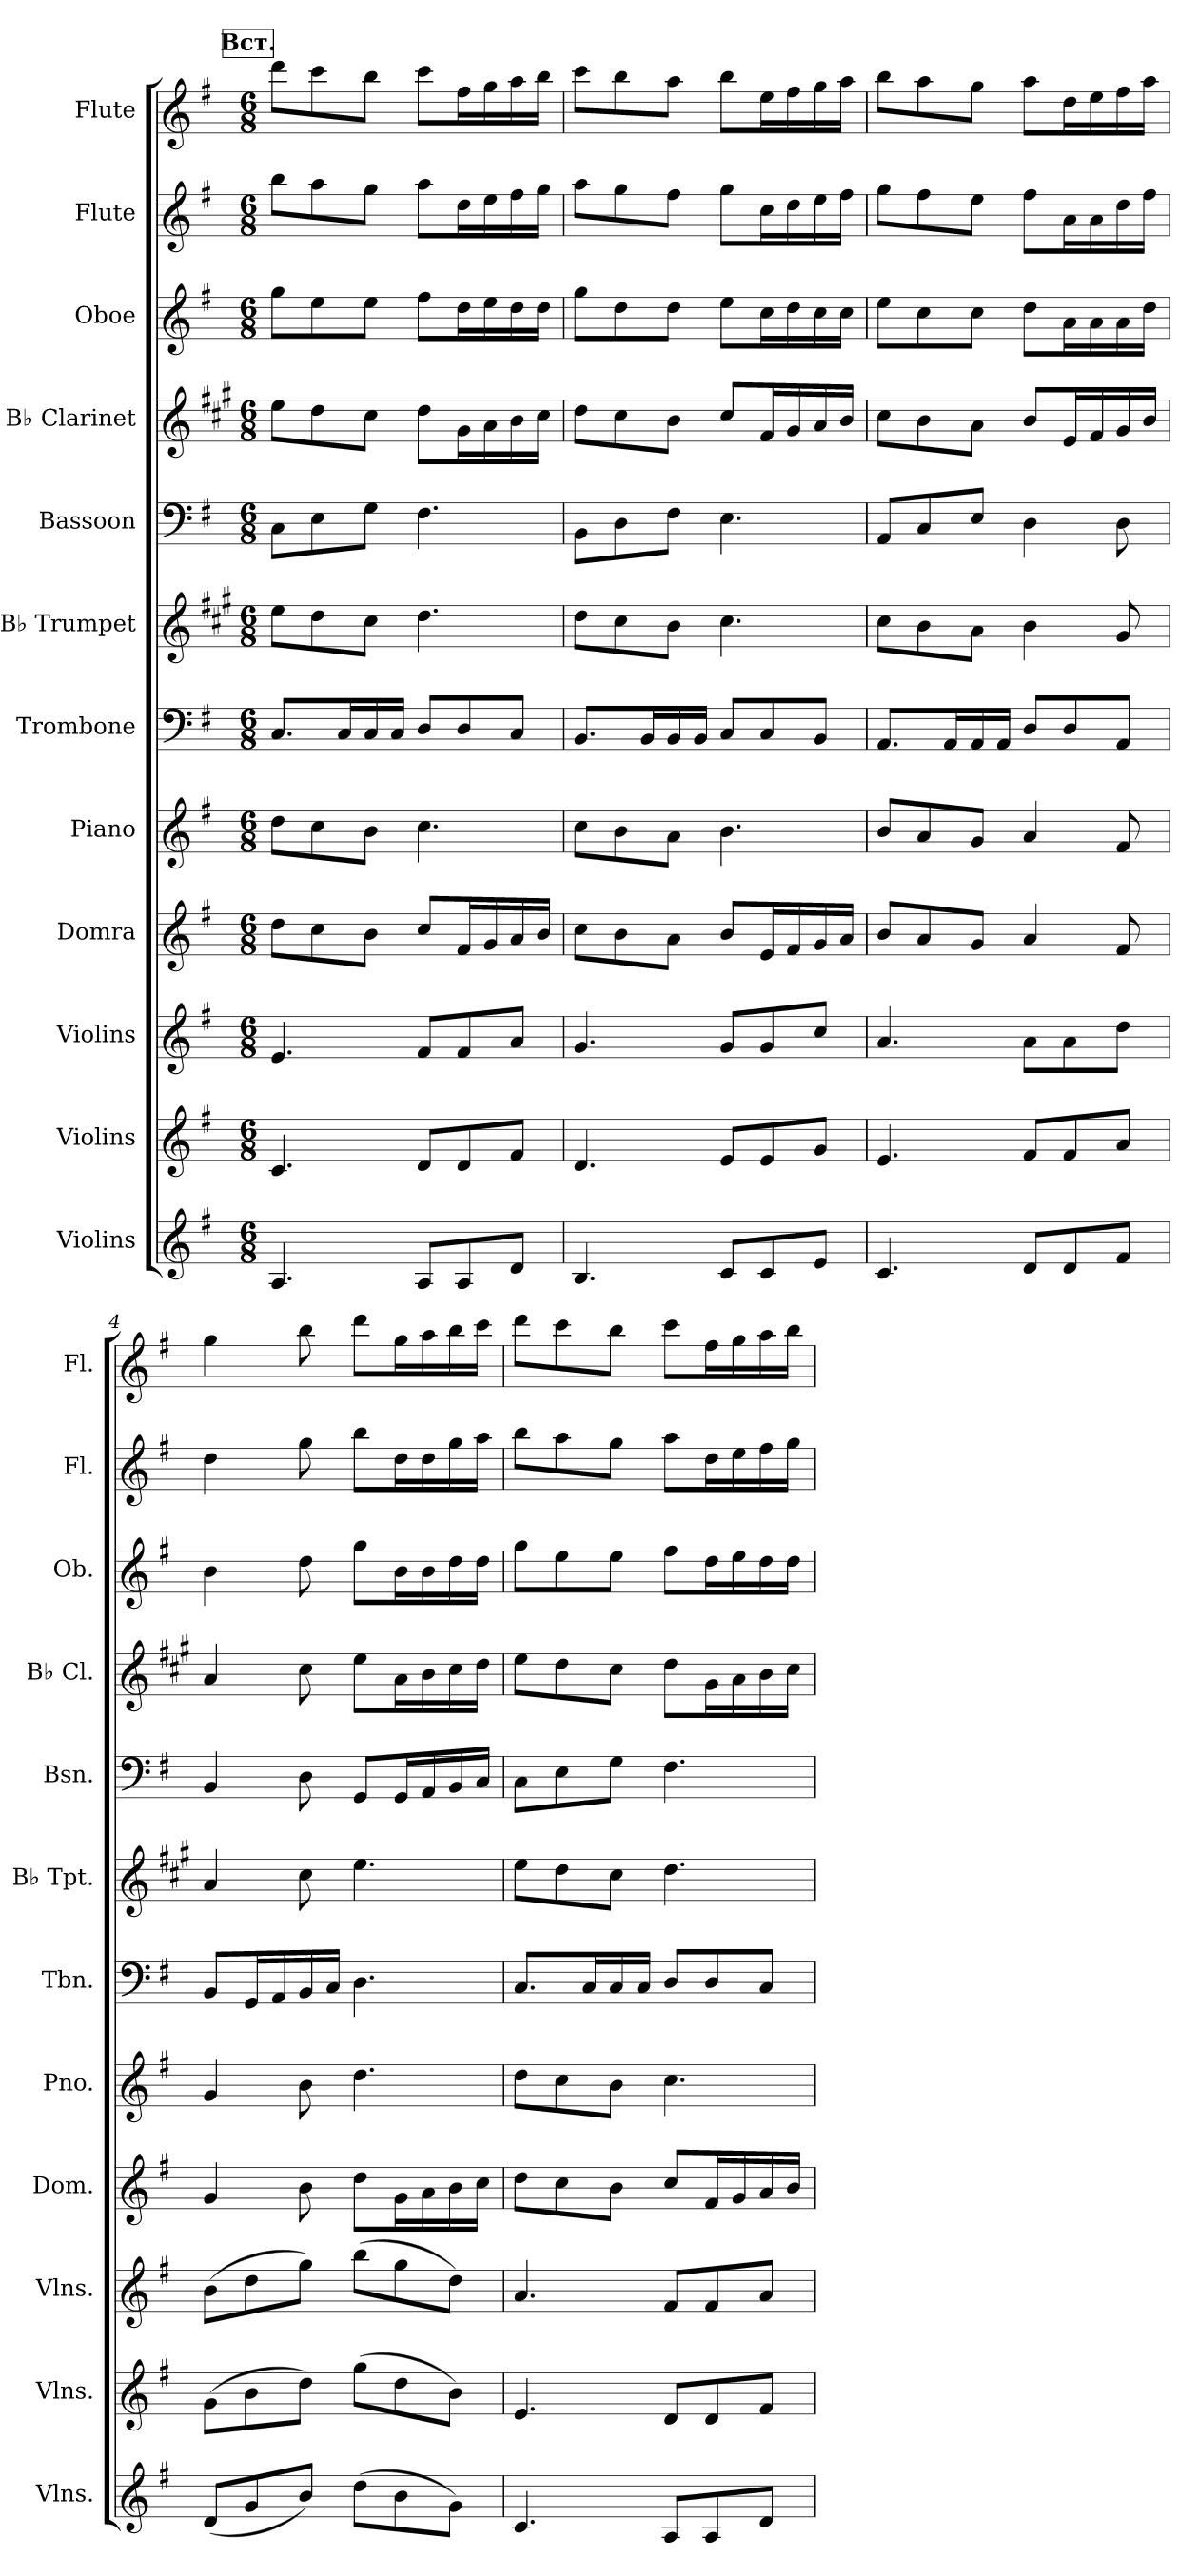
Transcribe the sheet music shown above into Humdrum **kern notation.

**kern	**kern	**kern	**kern	**kern	**kern	**kern	**kern	**kern	**kern	**kern	**kern
*part12	*part11	*part10	*part9	*part8	*part7	*part6	*part5	*part4	*part3	*part2	*part1
*staff12	*staff11	*staff10	*staff9	*staff8	*staff7	*staff6	*staff5	*staff4	*staff3	*staff2	*staff1
*I"Violins	*I"Violins	*I"Violins	*I"Domra	*I"Piano	*I"Trombone	*I"B♭ Trumpet	*I"Bassoon	*I"B♭ Clarinet	*I"Oboe	*I"Flute	*I"Flute
*I'Vlns.	*I'Vlns.	*I'Vlns.	*I'Dom.	*I'Pno.	*I'Tbn.	*I'B♭ Tpt.	*I'Bsn.	*I'B♭ Cl.	*I'Ob.	*I'Fl.	*I'Fl.
*clefG2	*clefG2	*clefG2	*clefG2	*clefG2	*clefF4	*clefG2	*clefF4	*clefG2	*clefG2	*clefG2	*clefG2
*	*	*	*	*	*	*ITrd1c2	*	*ITrd1c2	*	*	*
*k[f#]	*k[f#]	*k[f#]	*k[f#]	*k[f#]	*k[f#]	*k[f#]	*k[f#]	*k[f#]	*k[f#]	*k[f#]	*k[f#]
*M6/8	*M6/8	*M6/8	*M6/8	*M6/8	*M6/8	*M6/8	*M6/8	*M6/8	*M6/8	*M6/8	*M6/8
*MM80	*MM80	*MM80	*MM80	*MM80	*MM80	*MM80	*MM80	*MM80	*MM80	*MM80	*MM80
!!LO:REH:place=s1:a:B:fs=14:t=Вст.
=1	=1	=1	=1	=1	=1	=1	=1	=1	=1	=1	=1
4.A/	4.c/	4.e/	8dd\L	8dd\L	8.C/L	8dd\L	8C\L	8dd\L	8gg\L	8bb\L	8ddd\L
.	.	.	8cc\	8cc\	.	8cc\	8E\	8cc\	8ee\	8aa\	8ccc\
.	.	.	.	.	16C/L	.	.	.	.	.	.
.	.	.	8b\J	8b\J	16C/	8b\J	8G\J	8b\J	8ee\J	8gg\J	8bb\J
.	.	.	.	.	16C/JJ	.	.	.	.	.	.
8A/L	8d/L	8f#/L	8cc/L	4.cc\	8D/L	4.cc\	4.F#\	8cc\L	8ff#\L	8aa\L	8ccc\L
8A/	8d/	8f#/	16f#/L	.	8D/	.	.	16f#\L	16dd\L	16dd\L	16ff#\L
.	.	.	16g/	.	.	.	.	16g\	16ee\	16ee\	16gg\
8d/J	8f#/J	8a/J	16a/	.	8C/J	.	.	16a\	16dd\	16ff#\	16aa\
.	.	.	16b/JJ	.	.	.	.	16b\JJ	16dd\JJ	16gg\JJ	16bb\JJ
=2	=2	=2	=2	=2	=2	=2	=2	=2	=2	=2	=2
4.B/	4.d/	4.g/	8cc\L	8cc\L	8.BB/L	8cc\L	8BB\L	8cc\L	8gg\L	8aa\L	8ccc\L
.	.	.	8b\	8b\	.	8b\	8D\	8b\	8dd\	8gg\	8bb\
.	.	.	.	.	16BB/L	.	.	.	.	.	.
.	.	.	8a\J	8a\J	16BB/	8a\J	8F#\J	8a\J	8dd\J	8ff#\J	8aa\J
.	.	.	.	.	16BB/JJ	.	.	.	.	.	.
8c/L	8e/L	8g/L	8b/L	4.b\	8C/L	4.b\	4.E\	8b/L	8ee\L	8gg\L	8bb\L
8c/	8e/	8g/	16e/L	.	8C/	.	.	16e/L	16cc\L	16cc\L	16ee\L
.	.	.	16f#/	.	.	.	.	16f#/	16dd\	16dd\	16ff#\
8e/J	8g/J	8cc/J	16g/	.	8BB/J	.	.	16g/	16cc\	16ee\	16gg\
.	.	.	16a/JJ	.	.	.	.	16a/JJ	16cc\JJ	16ff#\JJ	16aa\JJ
=3	=3	=3	=3	=3	=3	=3	=3	=3	=3	=3	=3
4.c/	4.e/	4.a/	8b/L	8b/L	8.AA/L	8b\L	8AA/L	8b\L	8ee\L	8gg\L	8bb\L
.	.	.	8a/	8a/	.	8a\	8C/	8a\	8cc\	8ff#\	8aa\
.	.	.	.	.	16AA/L	.	.	.	.	.	.
.	.	.	8g/J	8g/J	16AA/	8g\J	8E/J	8g\J	8cc\J	8ee\J	8gg\J
.	.	.	.	.	16AA/JJ	.	.	.	.	.	.
8d/L	8f#/L	8a\L	4a/	4a/	8D/L	4a\	4D\	8a/L	8dd\L	8ff#\L	8aa\L
8d/	8f#/	8a\	.	.	8D/	.	.	16d/L	16a\L	16a\L	16dd\L
.	.	.	.	.	.	.	.	16e/	16a\	16a\	16ee\
8f#/J	8a/J	8dd\J	8f#/	8f#/	8AA/J	8f#/	8D\	16f#/	16a\	16dd\	16ff#\
.	.	.	.	.	.	.	.	16a/JJ	16dd\JJ	16ff#\JJ	16aa\JJ
!!LO:PB:g=z
=4	=4	=4	=4	=4	=4	=4	=4	=4	=4	=4	=4
(<8d/L	(>8g\L	(>8b\L	4g/	4g/	8BB/L	4g/	4BB/	4g/	4b\	4dd\	4gg\
8g/	8b\	8dd\	.	.	16GG/L	.	.	.	.	.	.
.	.	.	.	.	16AA/	.	.	.	.	.	.
8b/J)	8dd\J)	8gg\J)	8b\	8b\	16BB/	8b\	8D\	8b\	8dd\	8gg\	8bb\
.	.	.	.	.	16C/JJ	.	.	.	.	.	.
(>8dd\L	(>8gg\L	(>8bb\L	8dd\L	4.dd\	4.D\	4.dd\	8GG/L	8dd\L	8gg\L	8bb\L	8ddd\L
8b\	8dd\	8gg\	16g\L	.	.	.	16GG/L	16g\L	16b\L	16dd\L	16gg\L
.	.	.	16a\	.	.	.	16AA/	16a\	16b\	16dd\	16aa\
8g\J)	8b\J)	8dd\J)	16b\	.	.	.	16BB/	16b\	16dd\	16gg\	16bb\
.	.	.	16cc\JJ	.	.	.	16C/JJ	16cc\JJ	16dd\JJ	16aa\JJ	16ccc\JJ
=5	=5	=5	=5	=5	=5	=5	=5	=5	=5	=5	=5
4.c/	4.e/	4.a/	8dd\L	8dd\L	8.C/L	8dd\L	8C\L	8dd\L	8gg\L	8bb\L	8ddd\L
.	.	.	8cc\	8cc\	.	8cc\	8E\	8cc\	8ee\	8aa\	8ccc\
.	.	.	.	.	16C/L	.	.	.	.	.	.
.	.	.	8b\J	8b\J	16C/	8b\J	8G\J	8b\J	8ee\J	8gg\J	8bb\J
.	.	.	.	.	16C/JJ	.	.	.	.	.	.
8A/L	8d/L	8f#/L	8cc/L	4.cc\	8D/L	4.cc\	4.F#\	8cc\L	8ff#\L	8aa\L	8ccc\L
8A/	8d/	8f#/	16f#/L	.	8D/	.	.	16f#\L	16dd\L	16dd\L	16ff#\L
.	.	.	16g/	.	.	.	.	16g\	16ee\	16ee\	16gg\
8d/J	8f#/J	8a/J	16a/	.	8C/J	.	.	16a\	16dd\	16ff#\	16aa\
.	.	.	16b/JJ	.	.	.	.	16b\JJ	16dd\JJ	16gg\JJ	16bb\JJ
=	=	=	=	=	=	=	=	=	=	=	=
*-	*-	*-	*-	*-	*-	*-	*-	*-	*-	*-	*-
